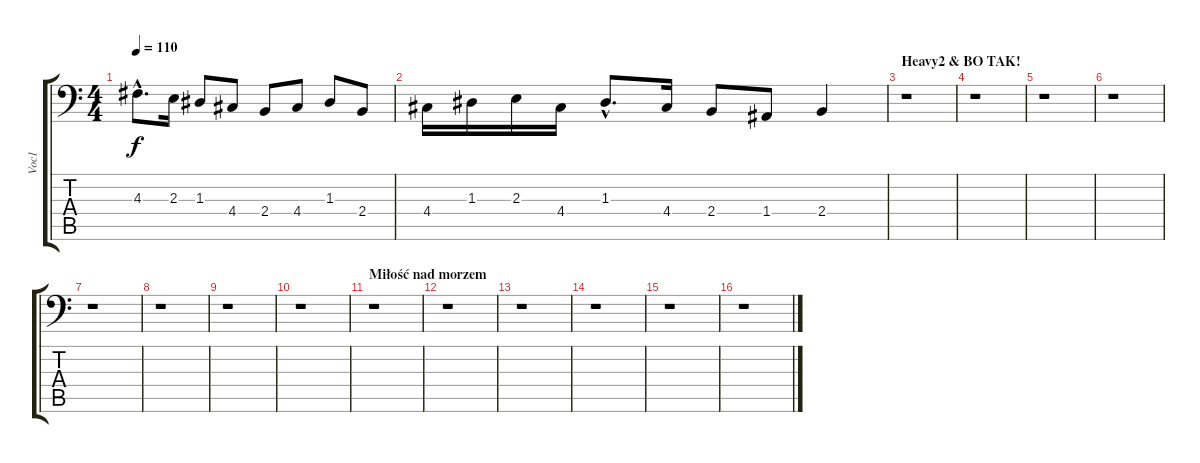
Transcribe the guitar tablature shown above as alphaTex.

\track ("Voc1" "Voc1") {instrument pad3polysynth}
\staff {score tabs}
\tuning (B3 Gb3 D3 A2 E2 A1) {hide}
\ts (4 4)
\tempo 110
\clef f4
\ks c
4.3{hac}.8{d dy f} 2.3.16 1.3.8 4.4.8 2.4.8 4.4.8 1.3.8 2.4.8 |
4.4.16 1.3.16 2.3.16 4.4.16 1.3{hac}.8{d} 4.4.16 2.4.8 1.4.8 2.4.4 |
\section ("" "Heavy2 & BO TAK!")
r.1 |
r.1 |
r.1 |
r.1 |
r.1 |
r.1 |
r.1 |
r.1 |
\section ("" "Miłość nad morzem")
r.1 |
r.1 |
r.1 |
r.1 |
r.1 |
r.1
